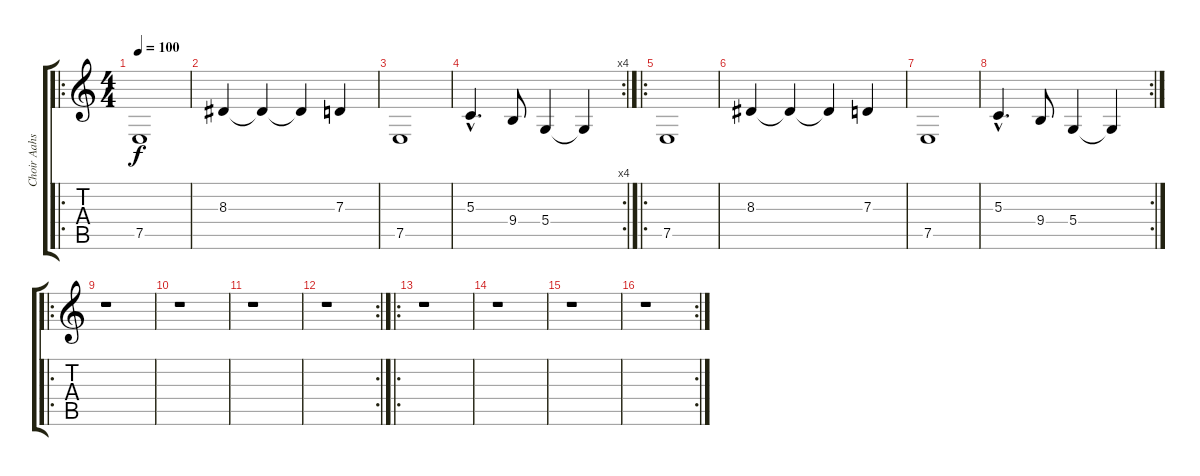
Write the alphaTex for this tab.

\track ("Choir Aahs" "Choir Aahs") {instrument choiraahs}
\staff {score tabs}
\tuning (E4 B3 G3 D3 A2 E2) {hide}
\ro
\ts (4 4)
\tempo 100
\clef g2
\ks c
7.5.1{dy f} |
8.3.4 8.3{t}.4 8.3{t}.4 7.3.4 |
7.5.1 |
\rc 4
5.3{hac}.4{d} 9.4.8 5.4.4 5.4{t}.4 |
\ro
7.5.1 |
8.3.4 8.3{t}.4 8.3{t}.4 7.3.4 |
7.5.1 |
\rc 2
5.3{hac}.4{d} 9.4.8 5.4.4 5.4{t}.4 |
\ro
r.1 |
r.1 |
r.1 |
\rc 2
r.1 |
\ro
r.1 |
r.1 |
r.1 |
\rc 2
r.1
